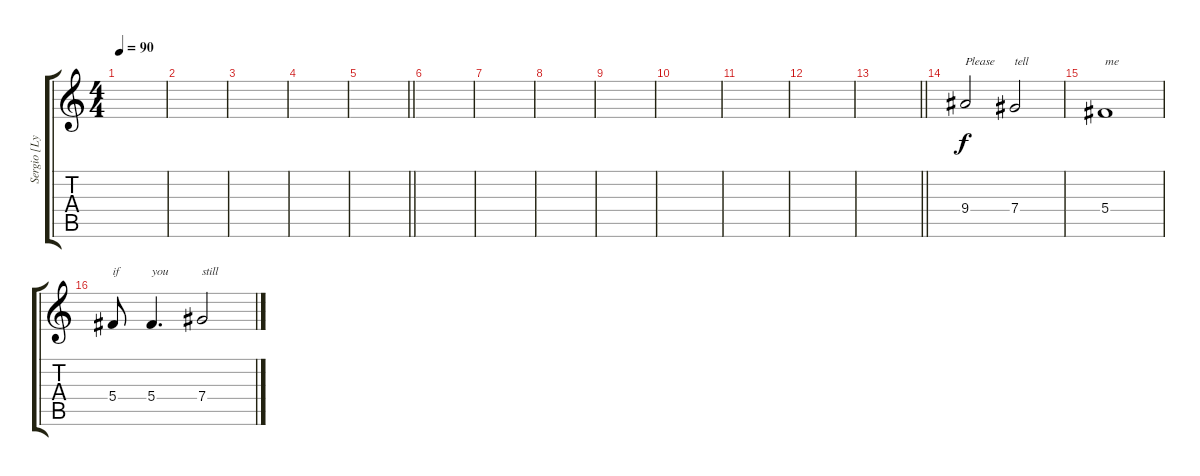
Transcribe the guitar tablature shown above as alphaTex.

\track ("Sergio [Lyrics]" "Sergio [Ly") {instrument distortionguitar}
\staff {score tabs}
\tuning (Eb4 Bb3 Gb3 Db3 Ab2 Eb2) {hide}
\ts (4 4)
\tempo 90
\clef g2
\ks c
|
|
|
|
\barLineRight lightlight
|
|
|
|
|
|
|
|
\barLineRight lightlight
|
9.4.2{txt "Please"} 7.4.2{txt "tell"} |
5.4.1{txt "me"} |
5.4.8{txt "if"} 5.4.4{d txt "you"} 7.4.2{txt "still"}
